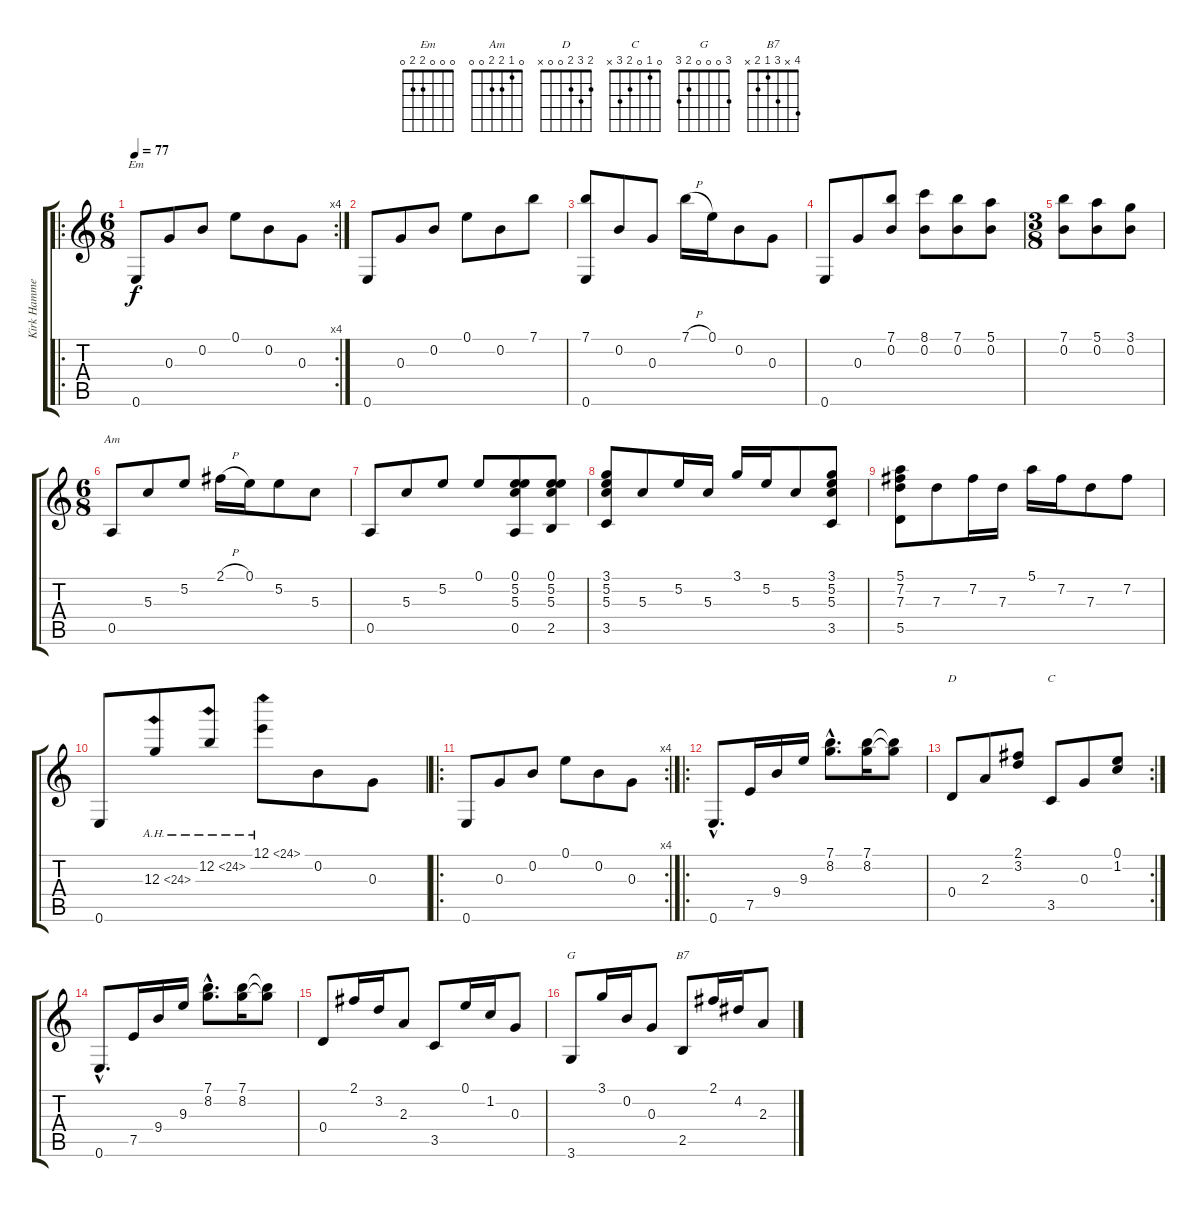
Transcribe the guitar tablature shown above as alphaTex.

\track ("Kirk Hammet" "Kirk Hamme") {instrument acousticguitarsteel}
\staff {score tabs}
\tuning (E4 B3 G3 D3 A2 E2) {hide}
\chord ("Em" 0 0 0 2 2 0)
\chord ("Am" 0 1 2 2 0 0)
\chord ("D" 2 3 2 0 0 x)
\chord ("C" 0 1 0 2 3 x)
\chord ("G" 3 0 0 0 2 3)
\chord ("B7" 4 x 3 1 2 x)
\ro
\rc 4
\ts (6 8)
\tempo 77
\clef g2
\ks c
0.6.8{ch "Em" dy f instrument acousticguitarsteel} 0.3.8 0.2.8 0.1.8 0.2.8 0.3.8 |
0.6.8 0.3.8 0.2.8 0.1.8 0.2.8 7.1.8 |
(7.1 0.6).8 0.2.8 0.3.8 7.1{h}.16 0.1.16 0.2.8 0.3.8 |
0.6.8 0.3.8 (7.1 0.2).8 (8.1 0.2).8 (7.1 0.2).8 (5.1 0.2).8 |
\ts (3 8)
(7.1 0.2).8 (5.1 0.2).8 (3.1 0.2).8 |
\ts (6 8)
0.5.8{ch "Am"} 5.3.8 5.2.8 2.1{h}.16 0.1.16 5.2.8 5.3.8 |
0.5.8 5.3.8 5.2.8 0.1.8 (0.1 5.2 5.3 0.5).8 (0.1 5.2 5.3 2.5).8 |
(3.1 5.2 5.3 3.5).8 5.3.8 5.2.16 5.3.16 3.1.16 5.2.16 5.3.8 (3.1 5.2 5.3 3.5).8 |
(5.1 7.2 7.3 5.5).8 7.3.8 7.2.16 7.3.16 5.1.16 7.2.16 7.3.8 7.2.8 |
0.6.8 12.3{ah 12}.8 12.2{ah 12}.8 12.1{ah 12}.8 0.2.8 0.3.8 |
\ro
\rc 4
0.6.8 0.3.8 0.2.8 0.1.8 0.2.8 0.3.8 |
\ro
0.6{hac}.8{d} 7.5.16 9.4.16 9.3.16 (7.1{hac} 8.2{hac}).8{d} (7.1 8.2).16 (7.1{t} 8.2{t}).8 |
\rc 2
0.4.8{ch "D"} 2.3.8 (2.1 3.2).8 3.5.8{ch "C"} 0.3.8 (0.1 1.2).8 |
0.6{hac}.8{d} 7.5.16 9.4.16 9.3.16 (7.1{hac} 8.2{hac}).8{d} (7.1 8.2).16 (7.1{t} 8.2{t}).8 |
0.4.8 2.1.16 3.2.16 2.3.8 3.5.8 0.1.16 1.2.16 0.3.8 |
3.6.8{ch "G"} 3.1.16 0.2.16 0.3.8 2.5.8{ch "B7"} 2.1.16 4.2.16 2.3.8
